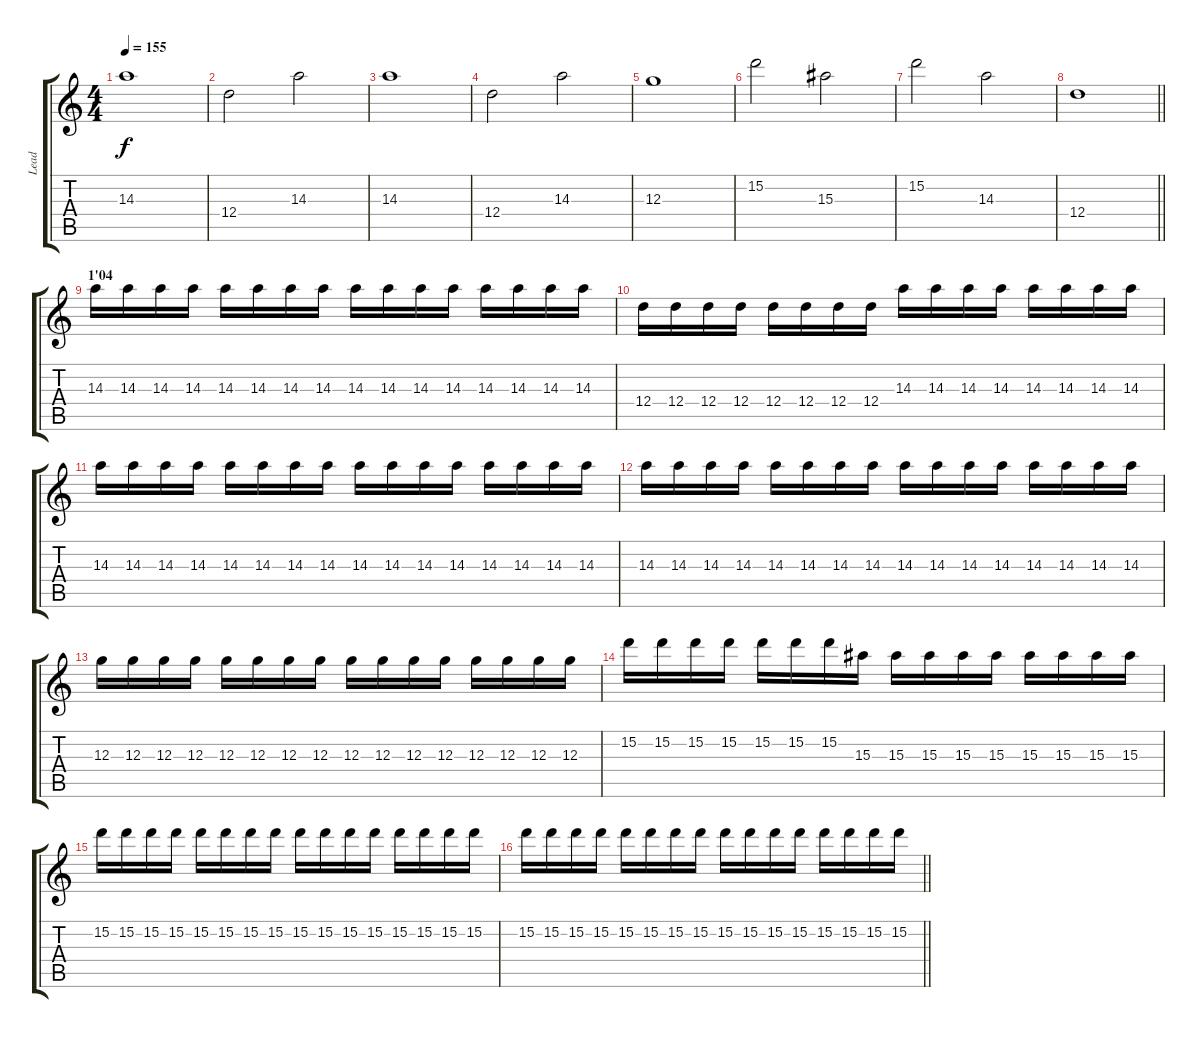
\track ("Lead" "Lead") {instrument distortionguitar}
\staff {score tabs}
\tuning (E4 B3 G3 D3 A2 E2) {hide}
\ts (4 4)
\tempo 155
\clef g2
\ks c
14.3.1{dy f} |
12.4.2 14.3.2 |
14.3.1 |
12.4.2 14.3.2 |
12.3.1 |
15.2.2 15.3.2 |
15.2.2 14.3.2 |
\barLineRight lightlight
12.4.1 |
\section ("" "1'04")
14.3.16 14.3.16 14.3.16 14.3.16 14.3.16 14.3.16 14.3.16 14.3.16 14.3.16 14.3.16 14.3.16 14.3.16 14.3.16 14.3.16 14.3.16 14.3.16 |
12.4.16 12.4.16 12.4.16 12.4.16 12.4.16 12.4.16 12.4.16 12.4.16 14.3.16 14.3.16 14.3.16 14.3.16 14.3.16 14.3.16 14.3.16 14.3.16 |
14.3.16 14.3.16 14.3.16 14.3.16 14.3.16 14.3.16 14.3.16 14.3.16 14.3.16 14.3.16 14.3.16 14.3.16 14.3.16 14.3.16 14.3.16 14.3.16 |
14.3.16 14.3.16 14.3.16 14.3.16 14.3.16 14.3.16 14.3.16 14.3.16 14.3.16 14.3.16 14.3.16 14.3.16 14.3.16 14.3.16 14.3.16 14.3.16 |
12.3.16 12.3.16 12.3.16 12.3.16 12.3.16 12.3.16 12.3.16 12.3.16 12.3.16 12.3.16 12.3.16 12.3.16 12.3.16 12.3.16 12.3.16 12.3.16 |
15.2.16 15.2.16 15.2.16 15.2.16 15.2.16 15.2.16 15.2.16 15.3.16 15.3.16 15.3.16 15.3.16 15.3.16 15.3.16 15.3.16 15.3.16 15.3.16 |
15.2.16 15.2.16 15.2.16 15.2.16 15.2.16 15.2.16 15.2.16 15.2.16 15.2.16 15.2.16 15.2.16 15.2.16 15.2.16 15.2.16 15.2.16 15.2.16 |
\barLineRight lightlight
15.2.16 15.2.16 15.2.16 15.2.16 15.2.16 15.2.16 15.2.16 15.2.16 15.2.16 15.2.16 15.2.16 15.2.16 15.2.16 15.2.16 15.2.16 15.2.16
